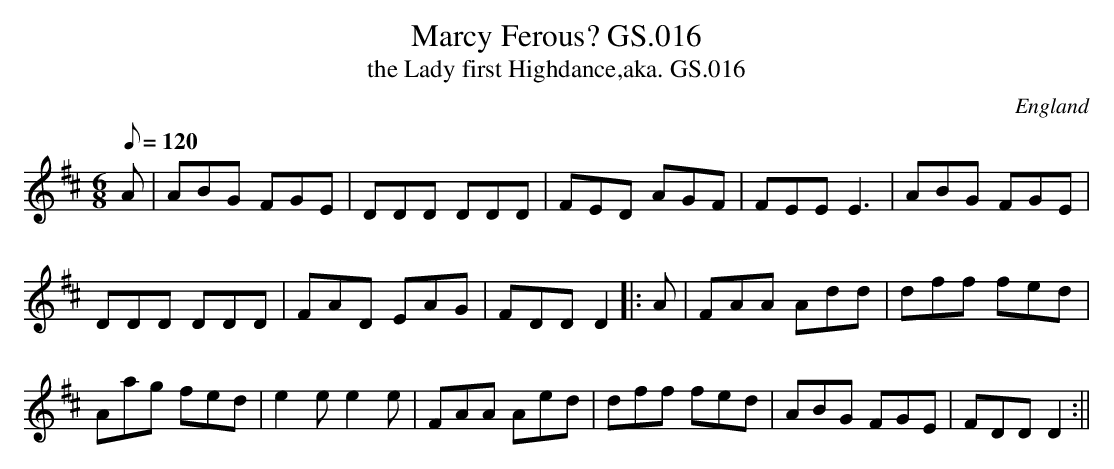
X:1
T:Marcy Ferous? GS.016
T:the Lady first Highdance,aka. GS.016
M:6/8
L:1/8
Q:120
O:England
K:D major
A | ABG FGE | DDD DDD | FED AGF | FEE E3 | ABG FGE |! DDD DDD | FAD EAG|
FDD D2 ||: A | FAA Add | dff fed |! Aag fed | e2ee2e | FAA Aed | dff fed
 | ABG FGE | FDD D2 :||
